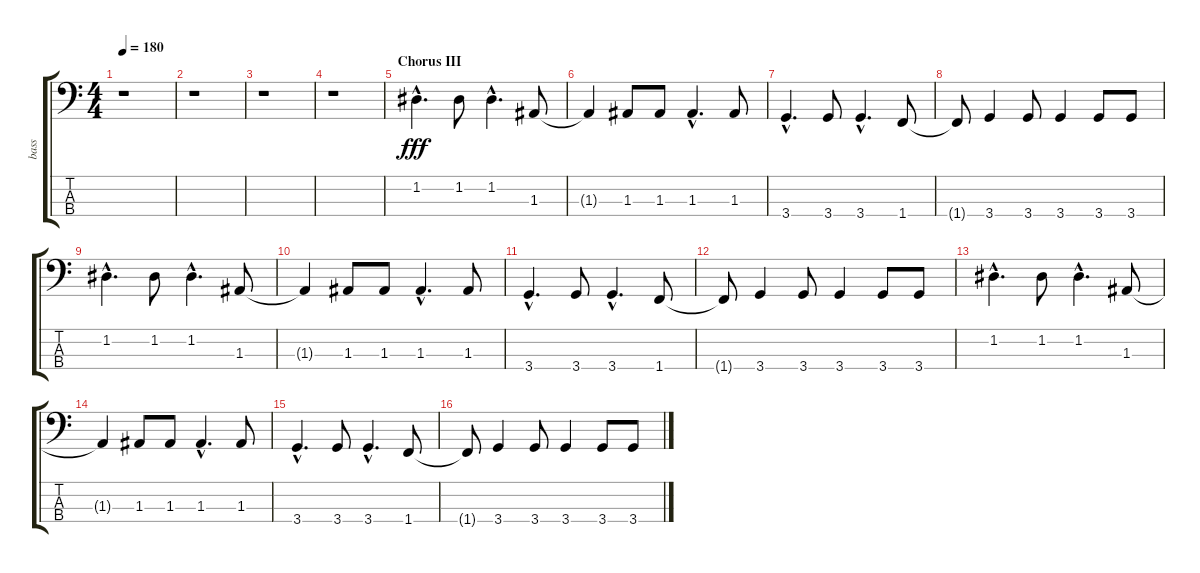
\track ("bass" "bass") {instrument electricbasspick}
\staff {score tabs}
\tuning (G2 D2 A1 E1) {hide}
\ts (4 4)
\tempo 180
\clef f4
\ks c
r.1{dy fff} |
r.1 |
r.1 |
r.1 |
\section ("" "Chorus III")
1.2{hac}.4{d} 1.2.8 1.2{hac}.4{d} 1.3.8 |
1.3{t}.4 1.3.8 1.3.8 1.3{hac}.4{d} 1.3.8 |
3.4{hac}.4{d} 3.4.8 3.4{hac}.4{d} 1.4.8 |
1.4{t}.8 3.4.4 3.4.8 3.4.4 3.4.8 3.4.8 |
1.2{hac}.4{d} 1.2.8 1.2{hac}.4{d} 1.3.8 |
1.3{t}.4 1.3.8 1.3.8 1.3{hac}.4{d} 1.3.8 |
3.4{hac}.4{d} 3.4.8 3.4{hac}.4{d} 1.4.8 |
1.4{t}.8 3.4.4 3.4.8 3.4.4 3.4.8 3.4.8 |
1.2{hac}.4{d} 1.2.8 1.2{hac}.4{d} 1.3.8 |
1.3{t}.4 1.3.8 1.3.8 1.3{hac}.4{d} 1.3.8 |
3.4{hac}.4{d} 3.4.8 3.4{hac}.4{d} 1.4.8 |
1.4{t}.8 3.4.4 3.4.8 3.4.4 3.4.8 3.4.8
